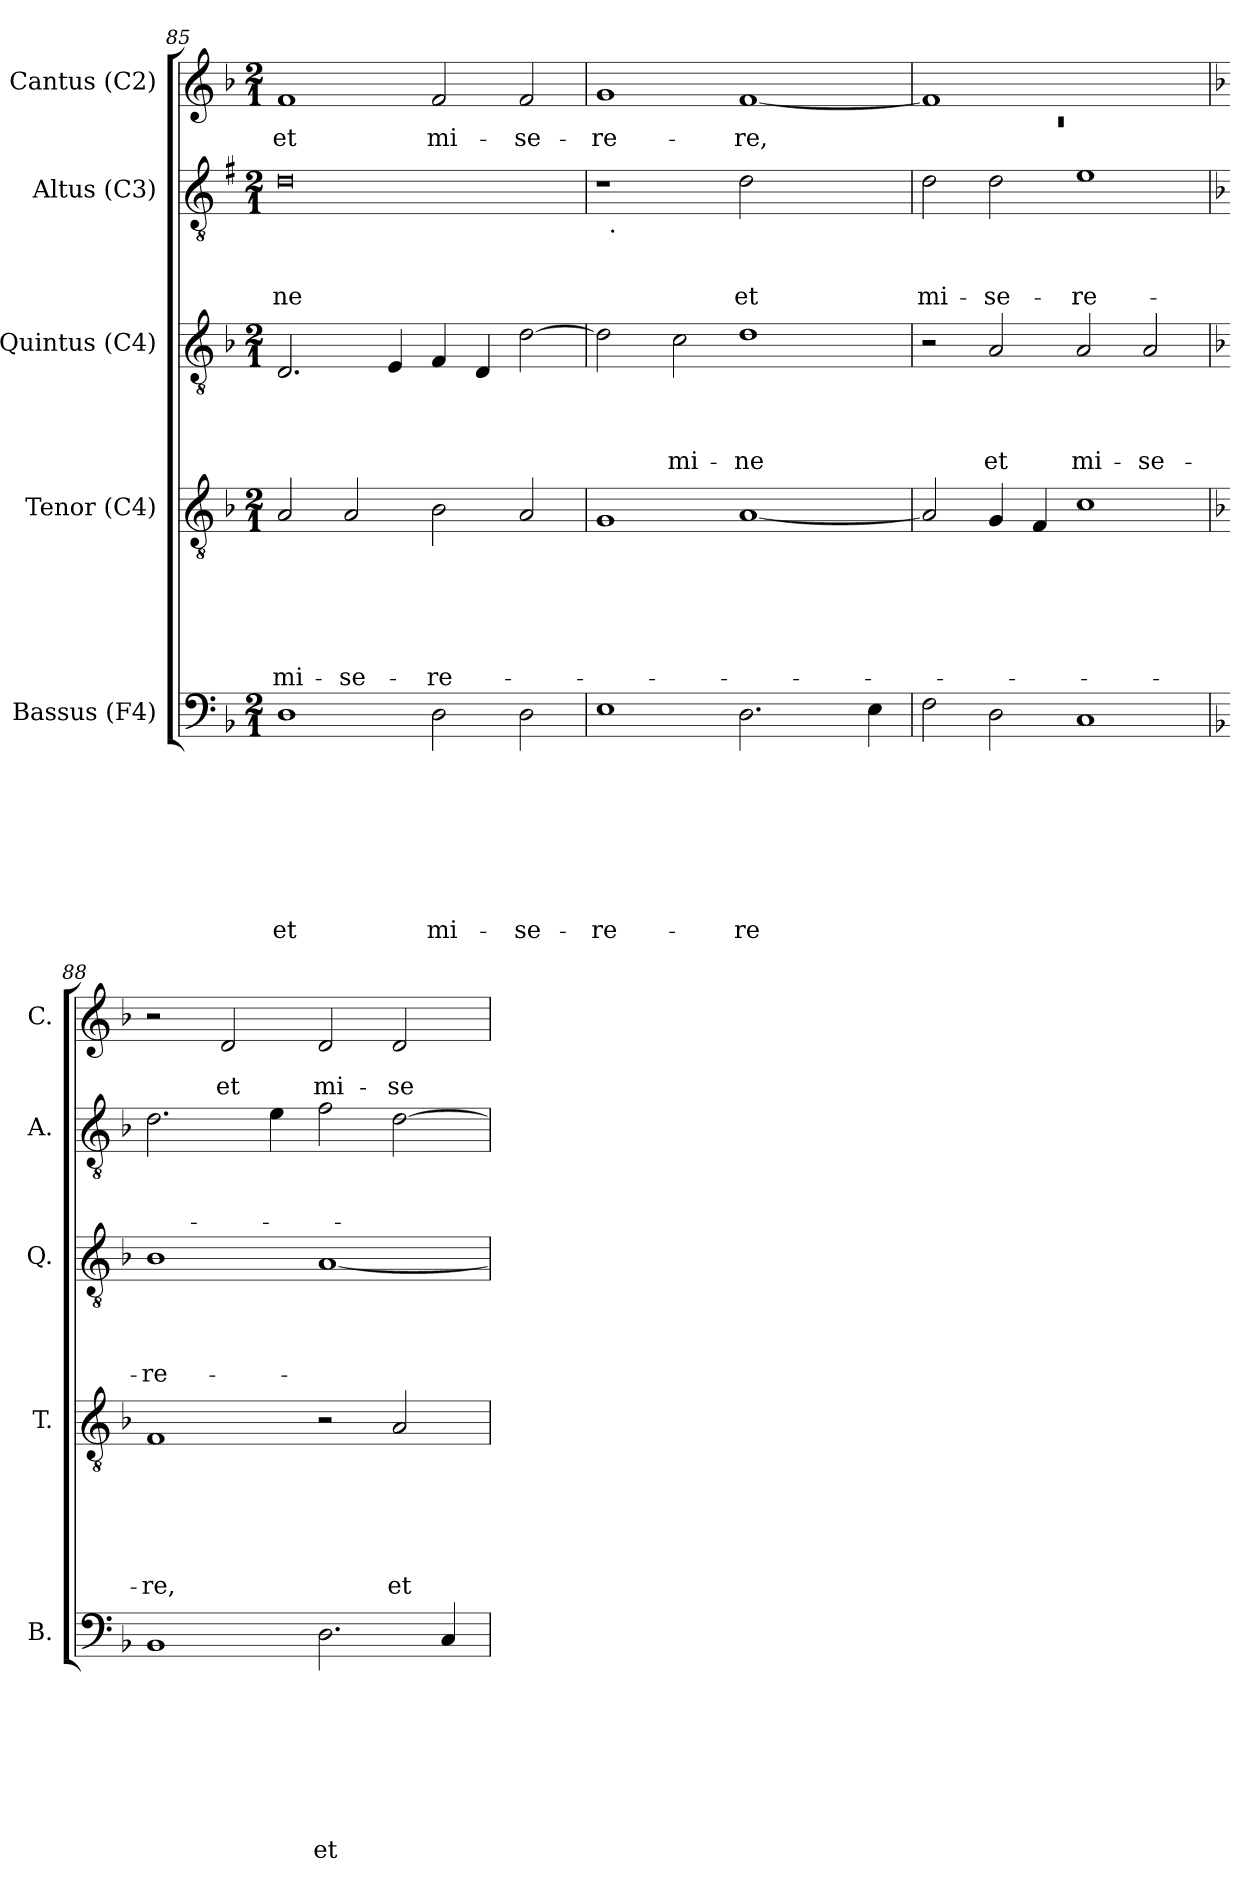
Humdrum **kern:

**kern	**text	**text	**text	**text	**text	**text	**text	**text	**kern	**text	**text	**text	**text	**text	**text	**kern	**text	**text	**text	**text	**kern	**text	**text	**text	**kern	**text	**text
*part5	*part5	*part5	*part5	*part5	*part5	*part5	*part5	*part5	*part4	*part4	*part4	*part4	*part4	*part4	*part4	*part3	*part3	*part3	*part3	*part3	*part2	*part2	*part2	*part2	*part1	*part1	*part1
*staff5	*staff5	*staff5	*staff5	*staff5	*staff5	*staff5	*staff5	*staff5	*staff4	*staff4	*staff4	*staff4	*staff4	*staff4	*staff4	*staff3	*staff3	*staff3	*staff3	*staff3	*staff2	*staff2	*staff2	*staff2	*staff1	*staff1	*staff1
*I"Bassus (F4)	*	*	*	*	*	*	*	*	*I"Tenor (C4)	*	*	*	*	*	*	*I"Quintus (C4)	*	*	*	*	*I"Altus (C3)	*	*	*	*I"Cantus (C2)	*	*
*I'B.	*	*	*	*	*	*	*	*	*I'T.	*	*	*	*	*	*	*I'Q.	*	*	*	*	*I'A.	*	*	*	*I'C.	*	*
*clefF4	*	*	*	*	*	*	*	*	*clefGv2	*	*	*	*	*	*	*clefGv2	*	*	*	*	*clefGv2	*	*	*	*clefG2	*	*
*k[b-]	*	*	*	*	*	*	*	*	*k[b-]	*	*	*	*	*	*	*k[b-]	*	*	*	*	*k[f#]	*	*	*	*k[b-]	*	*
*F:	*	*	*	*	*	*	*	*	*F:	*	*	*	*	*	*	*F:	*	*	*	*	*G:	*	*	*	*F:	*	*
*M2/1	*	*	*	*	*	*	*	*	*M2/1	*	*	*	*	*	*	*M2/1	*	*	*	*	*M2/1	*	*	*	*M2/1	*	*
=85	=85	=85	=85	=85	=85	=85	=85	=85	=85	=85	=85	=85	=85	=85	=85	=85	=85	=85	=85	=85	=85	=85	=85	=85	=85	=85	=85
!	!	!	!	!	!	!	!	!LO:LY:b	!	!	!	!	!	!	!LO:LY:b	!	!	!	!	!	!	!	!	!LO:LY:b:rj	!	!LO:LY:b	!
1D	.	.	.	.	.	.	.	et	2A/	.	.	.	.	.	mi-	2.D/	.	.	.	.	0d	.	.	-ne	1f	et	.
!	!	!	!	!	!	!	!	!	!	!	!	!	!	!	!LO:LY:b	!	!	!	!	!	!	!	!	!	!	!	!
.	.	.	.	.	.	.	.	.	2A/	.	.	.	.	.	-se-	.	.	.	.	.	.	.	.	.	.	.	.
.	.	.	.	.	.	.	.	.	.	.	.	.	.	.	.	4E/	.	.	.	.	.	.	.	.	.	.	.
!	!	!	!	!	!	!	!	!LO:LY:b	!	!	!	!	!	!	!LO:LY:b	!	!	!	!	!	!	!	!	!	!	!LO:LY:b	!
2D\	.	.	.	.	.	.	.	mi-	2B-\	.	.	.	.	.	-re-	4F/	.	.	.	.	.	.	.	.	2f/	mi-	.
.	.	.	.	.	.	.	.	.	.	.	.	.	.	.	.	4D/	.	.	.	.	.	.	.	.	.	.	.
!	!	!	!	!	!	!	!	!LO:LY:b	!	!	!	!	!	!	!	!	!	!	!	!	!	!	!	!	!	!LO:LY:b	!
2D\	.	.	.	.	.	.	.	-se-	2A/	.	.	.	.	.	.	[>2d\	.	.	.	.	.	.	.	.	2f/	-se-	.
=86	=86	=86	=86	=86	=86	=86	=86	=86	=86	=86	=86	=86	=86	=86	=86	=86	=86	=86	=86	=86	=86	=86	=86	=86	=86	=86	=86
!	!	!	!	!	!	!	!	!LO:LY:b	!	!	!	!	!	!	!	!	!	!	!	!	!	!	!	!	!	!LO:LY:b	!
*	*	*	*	*	*	*	*	*	*	*	*	*	*	*	*	*	*	*	*	*	*^	*	*	*	*	*	*
1E	.	.	.	.	.	.	.	-re-	1G	.	.	.	.	.	.	2d\]	.	.	.	.	1r	32ryy	.	.	.	1g	-re-	.
!	!	!	!	!	!	!	!	!	!	!	!	!	!	!	!	!	!	!	!	!	!	!LO:TX:b:t=.	!	!	!	!	!	!
.	.	.	.	.	.	.	.	.	.	.	.	.	.	.	.	.	.	.	.	.	.	1ryy	.	.	.	.	.	.
!	!	!	!	!	!	!	!	!	!	!	!	!	!	!	!	!	!	!	!	!LO:LY:b	!	!	!	!	!	!	!	!
.	.	.	.	.	.	.	.	.	.	.	.	.	.	.	.	2c\	.	.	.	-mi-	.	.	.	.	.	.	.	.
!	!	!	!	!	!	!	!	!LO:LY:b	!	!	!	!	!	!	!	!	!	!	!	!LO:LY:b	!	!	!	!	!LO:LY:b	!	!LO:LY:b	!
2.D\	.	.	.	.	.	.	.	-re	[<1A	.	.	.	.	.	.	1d	.	.	.	-ne	2d\	.	.	.	et	[<1f	-re,	.
.	.	.	.	.	.	.	.	.	.	.	.	.	.	.	.	.	.	.	.	.	.	2ryy	.	.	.	.	.	.
.	.	.	.	.	.	.	.	.	.	.	.	.	.	.	.	.	.	.	.	.	2ryy	.	.	.	.	.	.	.
.	.	.	.	.	.	.	.	.	.	.	.	.	.	.	.	.	.	.	.	.	.	4...ryy	.	.	.	.	.	.
4E\	.	.	.	.	.	.	.	.	.	.	.	.	.	.	.	.	.	.	.	.	.	.	.	.	.	.	.	.
=87	=87	=87	=87	=87	=87	=87	=87	=87	=87	=87	=87	=87	=87	=87	=87	=87	=87	=87	=87	=87	=87	=87	=87	=87	=87	=87	=87	=87
*	*	*	*	*	*	*	*	*	*	*	*	*	*	*	*	*	*	*	*	*	*	*	*	*	*	*^	*	*
!	!	!	!	!	!	!	!	!	!	!	!	!	!	!	!	!	!	!	!	!	!	!	!	!	!LO:LY:b	!	!LO:N:vis=1	!	!
*	*	*	*	*	*	*	*	*	*	*	*	*	*	*	*	*	*	*	*	*	*v	*v	*	*	*	*	*	*	*
2F\	.	.	.	.	.	.	.	.	2A/]	.	.	.	.	.	.	2r	.	.	.	.	2d\	.	.	mi-	1f]	0rc	.	.
!	!	!	!	!	!	!	!	!	!	!	!	!	!	!	!	!	!	!	!	!LO:LY:b	!	!	!	!LO:LY:b	!	!	!	!
2D\	.	.	.	.	.	.	.	.	4G/	.	.	.	.	.	.	2A/	.	.	.	et	2d\	.	.	-se-	.	.	.	.
.	.	.	.	.	.	.	.	.	4F/	.	.	.	.	.	.	.	.	.	.	.	.	.	.	.	.	.	.	.
!	!	!	!	!	!	!	!	!	!	!	!	!	!	!	!	!	!	!	!	!LO:LY:b	!	!	!	!LO:LY:b	!	!	!	!
1C	.	.	.	.	.	.	.	.	1c	.	.	.	.	.	.	2A/	.	.	.	mi-	1e	.	.	-re-	1ryy	.	.	.
!	!	!	!	!	!	!	!	!	!	!	!	!	!	!	!	!	!	!	!	!LO:LY:b	!	!	!	!	!	!	!	!
.	.	.	.	.	.	.	.	.	.	.	.	.	.	.	.	2A/	.	.	.	-se-	.	.	.	.	.	.	.	.
*	*	*	*	*	*	*	*	*	*	*	*	*	*	*	*	*	*	*	*	*	*	*	*	*	*v	*v	*	*
!!LO:LB:g=z
=88	=88	=88	=88	=88	=88	=88	=88	=88	=88	=88	=88	=88	=88	=88	=88	=88	=88	=88	=88	=88	=88	=88	=88	=88	=88	=88	=88
*	*	*	*	*	*	*	*	*	*	*	*	*	*	*	*	*	*	*	*	*	*k[b-]	*	*	*	*	*	*
*	*	*	*	*	*	*	*	*	*	*	*	*	*	*	*	*	*	*	*	*	*F:	*	*	*	*	*	*
!	!	!	!	!	!	!	!	!	!	!	!	!	!	!	!LO:LY:b	!	!	!	!	!LO:LY:b	!	!	!	!	!	!	!
1BB-	.	.	.	.	.	.	.	.	1F	.	.	.	.	.	-re,	1B-	.	.	.	-re-	2.d\	.	.	.	2r	.	.
!	!	!	!	!	!	!	!	!	!	!	!	!	!	!	!	!	!	!	!	!	!	!	!	!	!	!	!LO:LY:b
.	.	.	.	.	.	.	.	.	.	.	.	.	.	.	.	.	.	.	.	.	.	.	.	.	2d/	.	-et
.	.	.	.	.	.	.	.	.	.	.	.	.	.	.	.	.	.	.	.	.	4e\	.	.	.	.	.	.
!	!	!	!	!	!	!	!	!LO:LY:b	!	!	!	!	!	!	!	!	!	!	!	!	!	!	!	!	!	!	!LO:LY:b
2.D\	.	.	.	.	.	.	.	et	2r	.	.	.	.	.	.	[<1A	.	.	.	.	2f\	.	.	.	2d/	.	mi-
!	!	!	!	!	!	!	!	!	!	!	!	!	!	!	!LO:LY:b	!	!	!	!	!	!	!	!	!	!	!	!LO:LY:b
.	.	.	.	.	.	.	.	.	2A/	.	.	.	.	.	et	.	.	.	.	.	[>2d\	.	.	.	2d/	.	-se-
4C/	.	.	.	.	.	.	.	.	.	.	.	.	.	.	.	.	.	.	.	.	.	.	.	.	.	.	.
=	=	=	=	=	=	=	=	=	=	=	=	=	=	=	=	=	=	=	=	=	=	=	=	=	=	=	=
*-	*-	*-	*-	*-	*-	*-	*-	*-	*-	*-	*-	*-	*-	*-	*-	*-	*-	*-	*-	*-	*-	*-	*-	*-	*-	*-	*-
